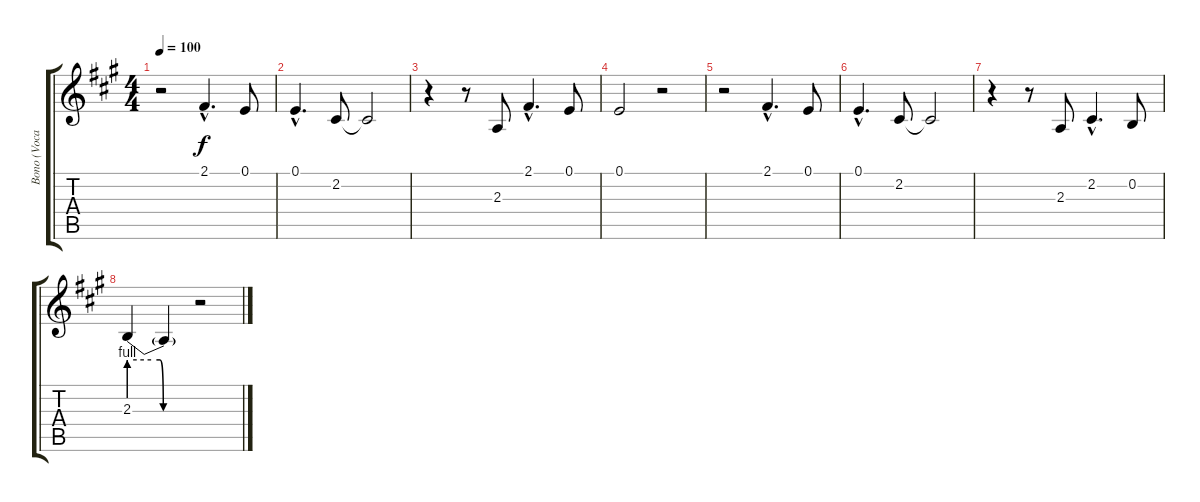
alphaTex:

\track ("Bono (Vocal)" "Bono (Voca") {instrument viola}
\staff {score tabs}
\tuning (E4 B3 G3 D3 A2 E2) {hide}
\ts (4 4)
\tempo 100
\clef g2
\ks f#minor
r.2{dy f instrument clarinet} 2.1{hac}.4{d} 0.1.8 |
0.1{hac}.4{d} 2.2.8 2.2{t}.2 |
r.4 r.8 2.3.8 2.1{hac}.4{d} 0.1.8 |
0.1.2 r.2 |
r.2 2.1{hac}.4{d} 0.1.8 |
0.1{hac}.4{d} 2.2.8 2.2{t}.2 |
r.4 r.8 2.3.8 2.2{hac}.4{d} 0.2.8 |
2.3{be (custom 0 4 20 4 28 4 31 0 40 0 60 0)}.4 2.3{t}.4 r.2
